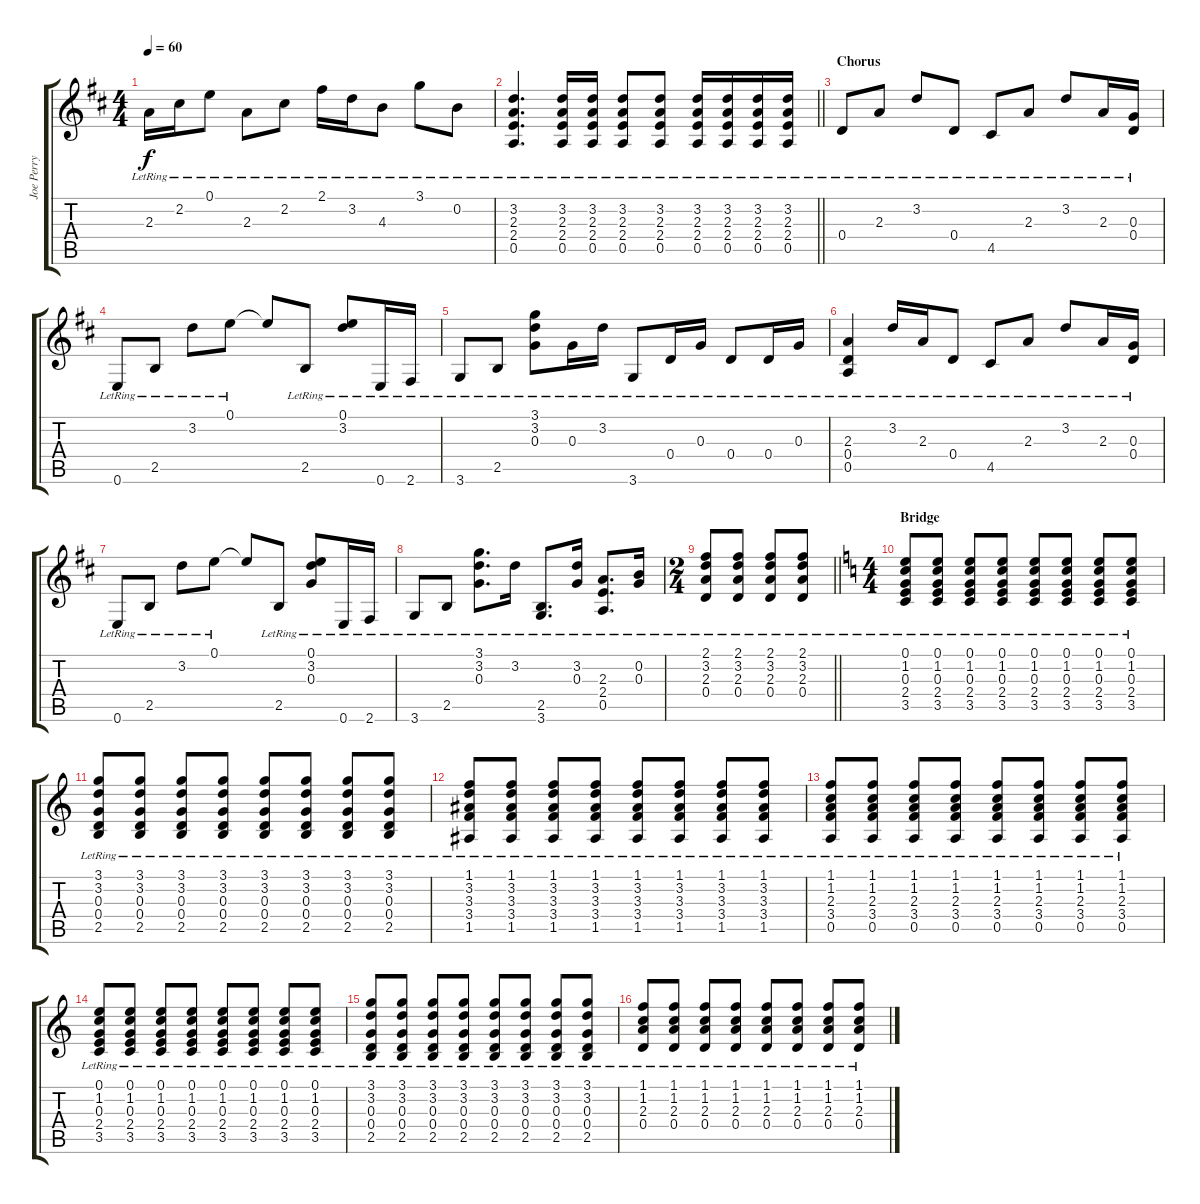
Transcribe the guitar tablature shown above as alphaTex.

\track ("Joe Perry" "Joe Perry") {instrument acousticguitarsteel}
\staff {score tabs}
\tuning (E4 B3 G3 D3 A2 E2) {hide}
\ts (4 4)
\tempo 60
\clef g2
\ks d
2.3{lr}.16{dy f} 2.2{lr}.16 0.1{lr}.8 2.3{lr}.8 2.2{lr}.8 2.1{lr}.16 3.2{lr}.16 4.3{lr}.8 3.1{lr}.8 0.2{lr}.8 |
\barLineRight lightlight
(3.2{lr} 2.3{lr} 2.4{lr} 0.5{lr}).4{d} (3.2{lr} 2.3{lr} 2.4{lr} 0.5{lr}).16 (3.2{lr} 2.3{lr} 2.4{lr} 0.5{lr}).16 (3.2{lr} 2.3{lr} 2.4{lr} 0.5{lr}).8 (3.2{lr} 2.3{lr} 2.4{lr} 0.5{lr}).8 (3.2{lr} 2.3{lr} 2.4{lr} 0.5{lr}).16 (3.2{lr} 2.3{lr} 2.4{lr} 0.5{lr}).16 (3.2{lr} 2.3{lr} 2.4{lr} 0.5{lr}).16 (3.2{lr} 2.3{lr} 2.4{lr} 0.5{lr}).16 |
\section ("" "Chorus")
0.4{lr}.8 2.3{lr}.8 3.2{lr}.8 0.4{lr}.8 4.5{lr}.8 2.3{lr}.8 3.2{lr}.8 2.3{lr}.16 (0.3{lr} 0.4{lr}).16 |
0.6{lr}.8 2.5{lr}.8 3.2{lr}.8 0.1{lr}.8 0.1{t}.8 2.5{lr}.8 (0.1{lr} 3.2{lr}).8 0.6{lr}.16 2.6{lr}.16 |
3.6{lr}.8 2.5{lr}.8 (3.1{lr} 3.2{lr} 0.3{lr}).8 0.3{lr}.16 3.2{lr}.16 3.6{lr}.8 0.4{lr}.16 0.3{lr}.16 0.4{lr}.8 0.4{lr}.16 0.3{lr}.16 |
(2.3{lr} 0.4{lr} 0.5{lr}).4 3.2{lr}.16 2.3{lr}.16 0.4{lr}.8 4.5{lr}.8 2.3{lr}.8 3.2{lr}.8 2.3{lr}.16 (0.3{lr} 0.4{lr}).16 |
0.6{lr}.8 2.5{lr}.8 3.2{lr}.8 0.1{lr}.8 0.1{t}.8 2.5{lr}.8 (0.1{lr} 3.2{lr} 0.3{lr}).8 0.6{lr}.16 2.6{lr}.16 |
3.6{lr}.8 2.5{lr}.8 (3.1{lr} 3.2{lr} 0.3{lr}).8{d} 3.2{lr}.16 (2.5{lr} 3.6{lr}).8{d} (3.2{lr} 0.3{lr}).16 (2.3{lr} 2.4{lr} 0.5{lr}).8{d} (0.2{lr} 0.3{lr}).16 |
\ts (2 4)
\barLineRight lightlight
(2.1{lr} 3.2{lr} 2.3{lr} 0.4{lr}).8{volume 10} (2.1{lr} 3.2{lr} 2.3{lr} 0.4{lr}).8 (2.1{lr} 3.2{lr} 2.3{lr} 0.4{lr}).8 (2.1{lr} 3.2{lr} 2.3{lr} 0.4{lr}).8 |
\ts (4 4)
\section ("" "Bridge")
\ks c
(0.1{lr} 1.2{lr} 0.3{lr} 2.4{lr} 3.5{lr}).8 (0.1{lr} 1.2{lr} 0.3{lr} 2.4{lr} 3.5{lr}).8 (0.1{lr} 1.2{lr} 0.3{lr} 2.4{lr} 3.5{lr}).8 (0.1{lr} 1.2{lr} 0.3{lr} 2.4{lr} 3.5{lr}).8 (0.1{lr} 1.2{lr} 0.3{lr} 2.4{lr} 3.5{lr}).8 (0.1{lr} 1.2{lr} 0.3{lr} 2.4{lr} 3.5{lr}).8 (0.1{lr} 1.2{lr} 0.3{lr} 2.4{lr} 3.5{lr}).8 (0.1{lr} 1.2{lr} 0.3{lr} 2.4{lr} 3.5{lr}).8 |
(3.1{lr} 3.2{lr} 0.3{lr} 0.4{lr} 2.5{lr}).8 (3.1{lr} 3.2{lr} 0.3{lr} 0.4{lr} 2.5{lr}).8 (3.1{lr} 3.2{lr} 0.3{lr} 0.4{lr} 2.5{lr}).8 (3.1{lr} 3.2{lr} 0.3{lr} 0.4{lr} 2.5{lr}).8 (3.1{lr} 3.2{lr} 0.3{lr} 0.4{lr} 2.5{lr}).8 (3.1{lr} 3.2{lr} 0.3{lr} 0.4{lr} 2.5{lr}).8 (3.1{lr} 3.2{lr} 0.3{lr} 0.4{lr} 2.5{lr}).8 (3.1{lr} 3.2{lr} 0.3{lr} 0.4{lr} 2.5{lr}).8 |
(1.1{lr} 3.2{lr} 3.3{lr} 3.4{lr} 1.5{lr}).8 (1.1{lr} 3.2{lr} 3.3{lr} 3.4{lr} 1.5{lr}).8 (1.1{lr} 3.2{lr} 3.3{lr} 3.4{lr} 1.5{lr}).8 (1.1{lr} 3.2{lr} 3.3{lr} 3.4{lr} 1.5{lr}).8 (1.1{lr} 3.2{lr} 3.3{lr} 3.4{lr} 1.5{lr}).8 (1.1{lr} 3.2{lr} 3.3{lr} 3.4{lr} 1.5{lr}).8 (1.1{lr} 3.2{lr} 3.3{lr} 3.4{lr} 1.5{lr}).8 (1.1{lr} 3.2{lr} 3.3{lr} 3.4{lr} 1.5{lr}).8 |
(1.1{lr} 1.2{lr} 2.3{lr} 3.4{lr} 0.5{lr}).8 (1.1{lr} 1.2{lr} 2.3{lr} 3.4{lr} 0.5{lr}).8 (1.1{lr} 1.2{lr} 2.3{lr} 3.4{lr} 0.5{lr}).8 (1.1{lr} 1.2{lr} 2.3{lr} 3.4{lr} 0.5{lr}).8 (1.1{lr} 1.2{lr} 2.3{lr} 3.4{lr} 0.5{lr}).8 (1.1{lr} 1.2{lr} 2.3{lr} 3.4{lr} 0.5{lr}).8 (1.1{lr} 1.2{lr} 2.3{lr} 3.4{lr} 0.5{lr}).8 (1.1{lr} 1.2{lr} 2.3{lr} 3.4{lr} 0.5{lr}).8 |
(0.1{lr} 1.2{lr} 0.3{lr} 2.4{lr} 3.5{lr}).8 (0.1{lr} 1.2{lr} 0.3{lr} 2.4{lr} 3.5{lr}).8 (0.1{lr} 1.2{lr} 0.3{lr} 2.4{lr} 3.5{lr}).8 (0.1{lr} 1.2{lr} 0.3{lr} 2.4{lr} 3.5{lr}).8 (0.1{lr} 1.2{lr} 0.3{lr} 2.4{lr} 3.5{lr}).8 (0.1{lr} 1.2{lr} 0.3{lr} 2.4{lr} 3.5{lr}).8 (0.1{lr} 1.2{lr} 0.3{lr} 2.4{lr} 3.5{lr}).8 (0.1{lr} 1.2{lr} 0.3{lr} 2.4{lr} 3.5{lr}).8 |
(3.1{lr} 3.2{lr} 0.3{lr} 0.4{lr} 2.5{lr}).8 (3.1{lr} 3.2{lr} 0.3{lr} 0.4{lr} 2.5{lr}).8 (3.1{lr} 3.2{lr} 0.3{lr} 0.4{lr} 2.5{lr}).8 (3.1{lr} 3.2{lr} 0.3{lr} 0.4{lr} 2.5{lr}).8 (3.1{lr} 3.2{lr} 0.3{lr} 0.4{lr} 2.5{lr}).8 (3.1{lr} 3.2{lr} 0.3{lr} 0.4{lr} 2.5{lr}).8 (3.1{lr} 3.2{lr} 0.3{lr} 0.4{lr} 2.5{lr}).8 (3.1{lr} 3.2{lr} 0.3{lr} 0.4{lr} 2.5{lr}).8 |
(1.1{lr} 1.2{lr} 2.3{lr} 0.4{lr}).8 (1.1{lr} 1.2{lr} 2.3{lr} 0.4{lr}).8 (1.1{lr} 1.2{lr} 2.3{lr} 0.4{lr}).8 (1.1{lr} 1.2{lr} 2.3{lr} 0.4{lr}).8 (1.1{lr} 1.2{lr} 2.3{lr} 0.4{lr}).8 (1.1{lr} 1.2{lr} 2.3{lr} 0.4{lr}).8 (1.1{lr} 1.2{lr} 2.3{lr} 0.4{lr}).8 (1.1{lr} 1.2{lr} 2.3{lr} 0.4{lr}).8
